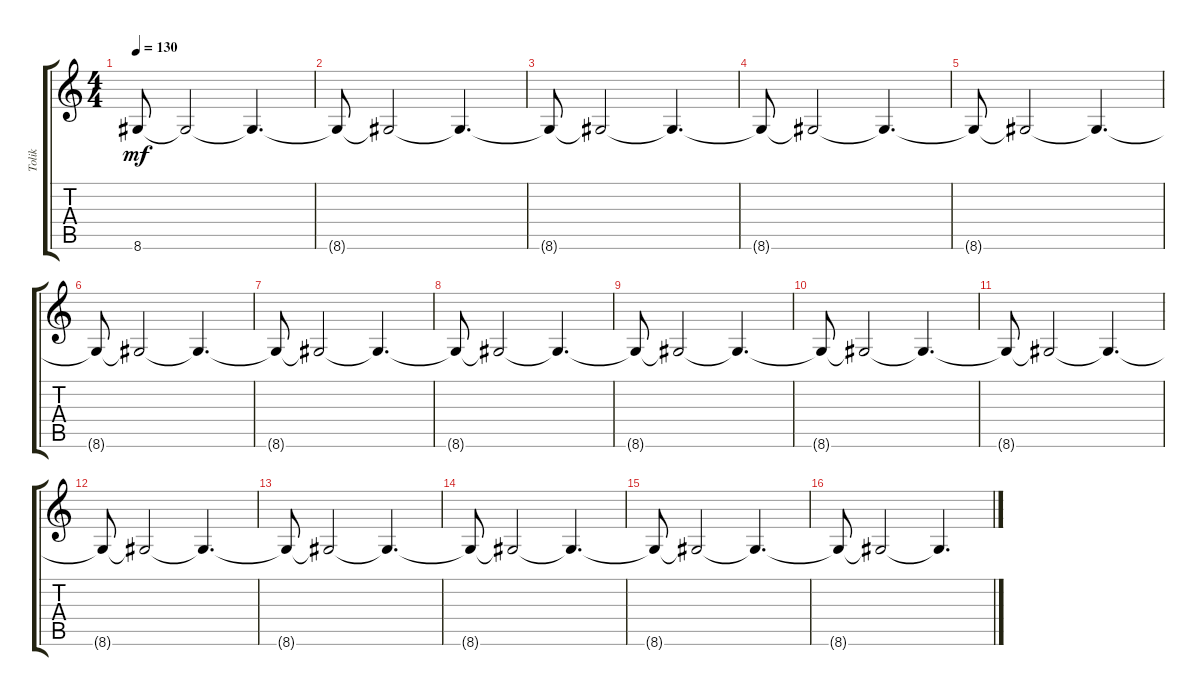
\track ("Tolik" "Tolik") {instrument distortionguitar}
\staff {score tabs}
\tuning (D4 A3 F3 C3 G2 C2) {hide}
\ts (4 4)
\tempo 130
\clef g2
\ks c
8.6{t}.8{dy mf} 8.6{t}.2 8.6{t}.4{d} |
8.6{t}.8 8.6{t}.2 8.6{t}.4{d} |
8.6{t}.8 8.6{t}.2 8.6{t}.4{d} |
8.6{t}.8 8.6{t}.2 8.6{t}.4{d} |
8.6{t}.8 8.6{t}.2 8.6{t}.4{d} |
8.6{t}.8 8.6{t}.2 8.6{t}.4{d} |
8.6{t}.8 8.6{t}.2 8.6{t}.4{d} |
8.6{t}.8 8.6{t}.2 8.6{t}.4{d} |
8.6{t}.8 8.6{t}.2 8.6{t}.4{d} |
8.6{t}.8 8.6{t}.2 8.6{t}.4{d} |
8.6{t}.8 8.6{t}.2 8.6{t}.4{d} |
8.6{t}.8 8.6{t}.2 8.6{t}.4{d} |
8.6{t}.8 8.6{t}.2 8.6{t}.4{d} |
8.6{t}.8 8.6{t}.2 8.6{t}.4{d} |
8.6{t}.8 8.6{t}.2 8.6{t}.4{d} |
8.6{t}.8 8.6{t}.2 8.6{t}.4{d}
